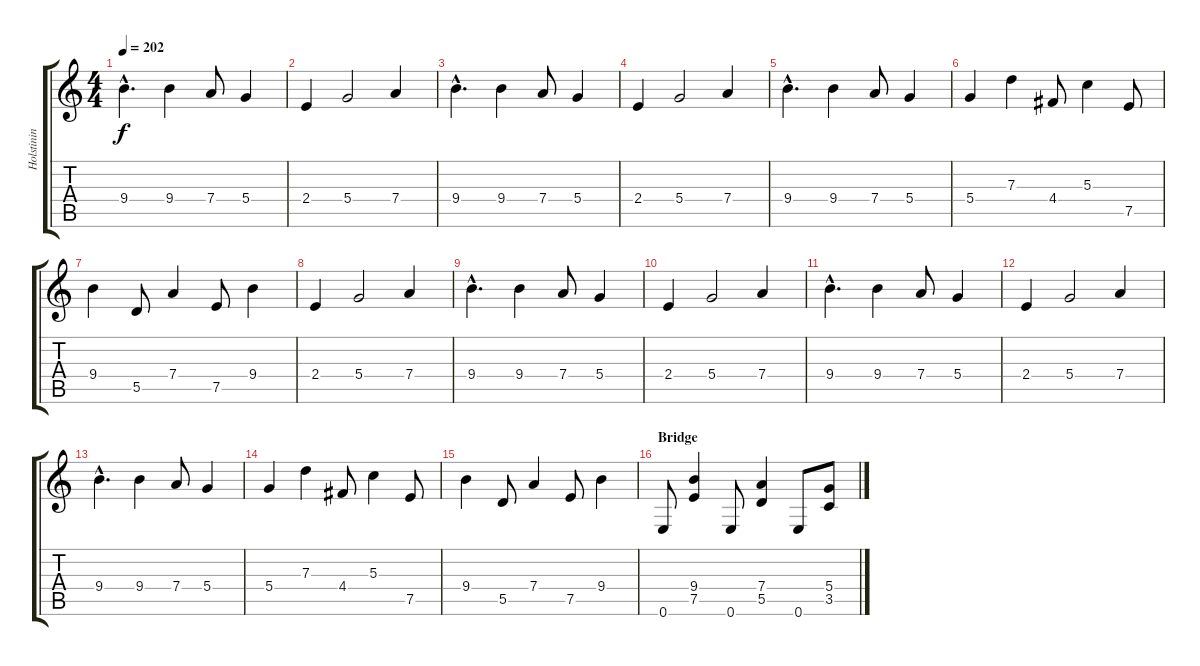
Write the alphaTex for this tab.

\track ("Holstinin" "Holstinin") {instrument distortionguitar}
\staff {score tabs}
\tuning (E4 B3 G3 D3 A2 E2) {hide}
\ts (4 4)
\tempo 202
\clef g2
\ks c
9.4{hac}.4{d dy f} 9.4.4 7.4.8 5.4.4 |
2.4.4 5.4.2 7.4.4 |
9.4{hac}.4{d} 9.4.4 7.4.8 5.4.4 |
2.4.4 5.4.2 7.4.4 |
9.4{hac}.4{d} 9.4.4 7.4.8 5.4.4 |
5.4.4 7.3.4 4.4.8 5.3.4 7.5.8 |
9.4.4 5.5.8 7.4.4 7.5.8 9.4.4 |
2.4.4 5.4.2 7.4.4 |
9.4{hac}.4{d} 9.4.4 7.4.8 5.4.4 |
2.4.4 5.4.2 7.4.4 |
9.4{hac}.4{d} 9.4.4 7.4.8 5.4.4 |
2.4.4 5.4.2 7.4.4 |
9.4{hac}.4{d} 9.4.4 7.4.8 5.4.4 |
5.4.4 7.3.4 4.4.8 5.3.4 7.5.8 |
9.4.4 5.5.8 7.4.4 7.5.8 9.4.4 |
\section ("" "Bridge ")
0.6.8 (9.4 7.5).4 0.6.8 (7.4 5.5).4 0.6.8 (5.4 3.5).8
